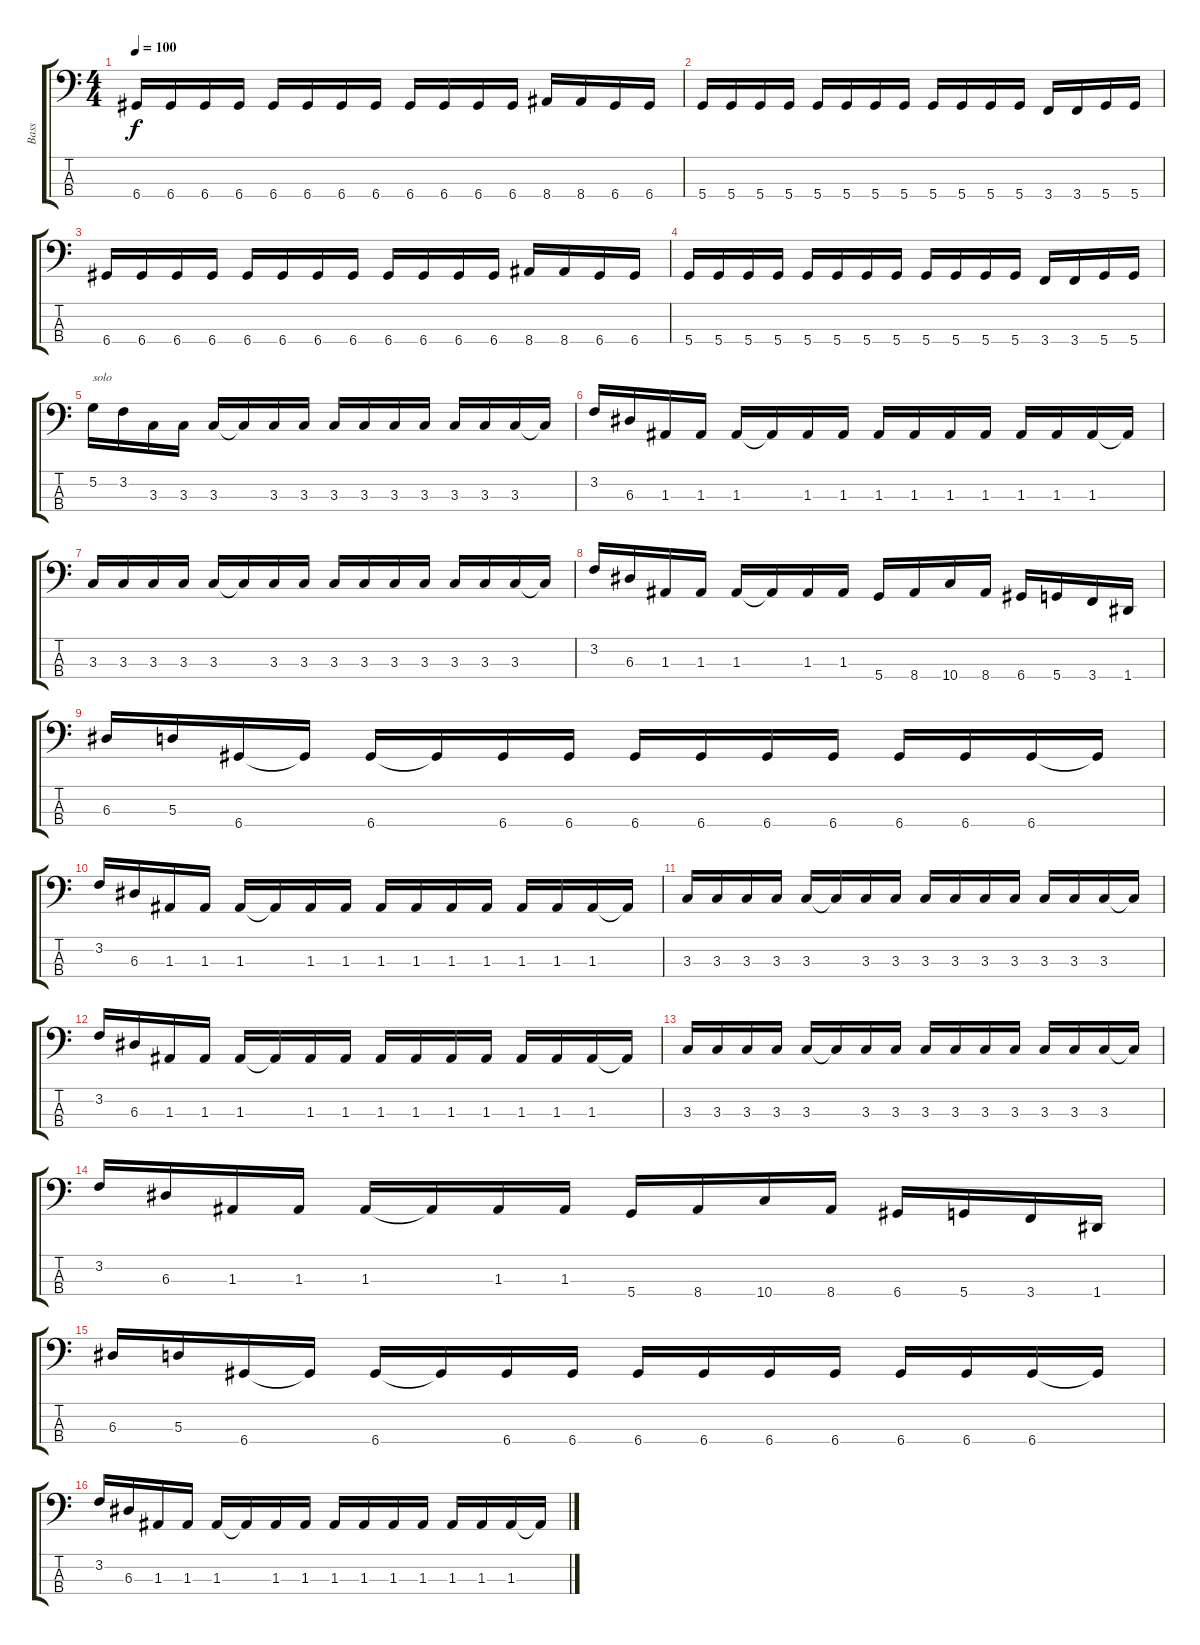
\track ("Bass" "Bass") {instrument electricbassfinger}
\staff {score tabs}
\tuning (G2 D2 A1 D1) {hide}
\ts (4 4)
\tempo 100
\clef f4
\ks c
6.4.16{dy f} 6.4.16 6.4.16 6.4.16 6.4.16 6.4.16 6.4.16 6.4.16 6.4.16 6.4.16 6.4.16 6.4.16 8.4.16 8.4.16 6.4.16 6.4.16 |
5.4.16 5.4.16 5.4.16 5.4.16 5.4.16 5.4.16 5.4.16 5.4.16 5.4.16 5.4.16 5.4.16 5.4.16 3.4.16 3.4.16 5.4.16 5.4.16 |
6.4.16 6.4.16 6.4.16 6.4.16 6.4.16 6.4.16 6.4.16 6.4.16 6.4.16 6.4.16 6.4.16 6.4.16 8.4.16 8.4.16 6.4.16 6.4.16 |
5.4.16 5.4.16 5.4.16 5.4.16 5.4.16 5.4.16 5.4.16 5.4.16 5.4.16 5.4.16 5.4.16 5.4.16 3.4.16 3.4.16 5.4.16 5.4.16 |
5.2.16{txt "solo" volume 14} 3.2.16 3.3.16 3.3.16 3.3.16 3.3{t}.16 3.3.16 3.3.16 3.3.16 3.3.16 3.3.16 3.3.16 3.3.16 3.3.16 3.3.16 3.3{t}.16 |
3.2.16 6.3.16 1.3.16 1.3.16 1.3.16 1.3{t}.16 1.3.16 1.3.16 1.3.16 1.3.16 1.3.16 1.3.16 1.3.16 1.3.16 1.3.16 1.3{t}.16 |
3.3.16 3.3.16 3.3.16 3.3.16 3.3.16 3.3{t}.16 3.3.16 3.3.16 3.3.16 3.3.16 3.3.16 3.3.16 3.3.16 3.3.16 3.3.16 3.3{t}.16 |
3.2.16 6.3.16 1.3.16 1.3.16 1.3.16 1.3{t}.16 1.3.16 1.3.16 5.4.16 8.4.16 10.4.16 8.4.16 6.4.16 5.4.16 3.4.16 1.4.16 |
6.3.16 5.3.16 6.4.16 6.4{t}.16 6.4.16 6.4{t}.16 6.4.16 6.4.16 6.4.16 6.4.16 6.4.16 6.4.16 6.4.16 6.4.16 6.4.16 6.4{t}.16 |
3.2.16 6.3.16 1.3.16 1.3.16 1.3.16 1.3{t}.16 1.3.16 1.3.16 1.3.16 1.3.16 1.3.16 1.3.16 1.3.16 1.3.16 1.3.16 1.3{t}.16 |
3.3.16 3.3.16 3.3.16 3.3.16 3.3.16 3.3{t}.16 3.3.16 3.3.16 3.3.16 3.3.16 3.3.16 3.3.16 3.3.16 3.3.16 3.3.16 3.3{t}.16 |
3.2.16 6.3.16 1.3.16 1.3.16 1.3.16 1.3{t}.16 1.3.16 1.3.16 1.3.16 1.3.16 1.3.16 1.3.16 1.3.16 1.3.16 1.3.16 1.3{t}.16 |
3.3.16 3.3.16 3.3.16 3.3.16 3.3.16 3.3{t}.16 3.3.16 3.3.16 3.3.16 3.3.16 3.3.16 3.3.16 3.3.16 3.3.16 3.3.16 3.3{t}.16 |
3.2.16 6.3.16 1.3.16 1.3.16 1.3.16 1.3{t}.16 1.3.16 1.3.16 5.4.16 8.4.16 10.4.16 8.4.16 6.4.16 5.4.16 3.4.16 1.4.16 |
6.3.16 5.3.16 6.4.16 6.4{t}.16 6.4.16 6.4{t}.16 6.4.16 6.4.16 6.4.16 6.4.16 6.4.16 6.4.16 6.4.16 6.4.16 6.4.16 6.4{t}.16 |
3.2.16 6.3.16 1.3.16 1.3.16 1.3.16 1.3{t}.16 1.3.16 1.3.16 1.3.16 1.3.16 1.3.16 1.3.16 1.3.16 1.3.16 1.3.16 1.3{t}.16
